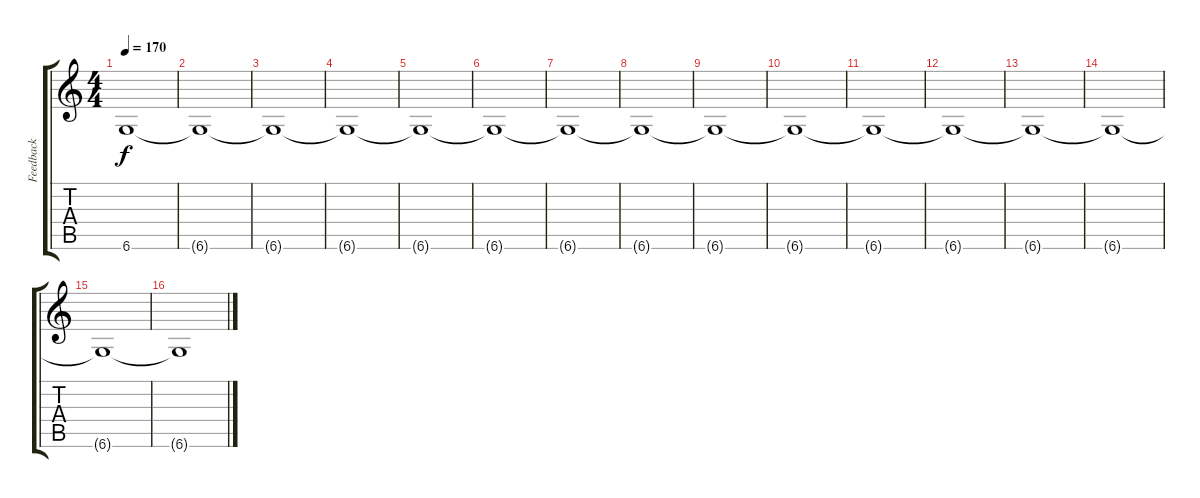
\track ("Feedback" "Feedback") {instrument acousticguitarnylon}
\staff {score tabs}
\tuning (Db4 Ab3 E3 B2 Gb2 Db2) {hide}
\ts (4 4)
\tempo 170
\clef g2
\ks c
6.6{t}.1{dy f volume 6} |
6.6{t}.1 |
6.6{t}.1 |
6.6{t}.1 |
6.6{t}.1 |
6.6{t}.1 |
6.6{t}.1 |
6.6{t}.1 |
6.6{t}.1{volume 5} |
6.6{t}.1 |
6.6{t}.1{volume 4} |
6.6{t}.1 |
6.6{t}.1{volume 3} |
6.6{t}.1 |
6.6{t}.1 |
6.6{t}.1
